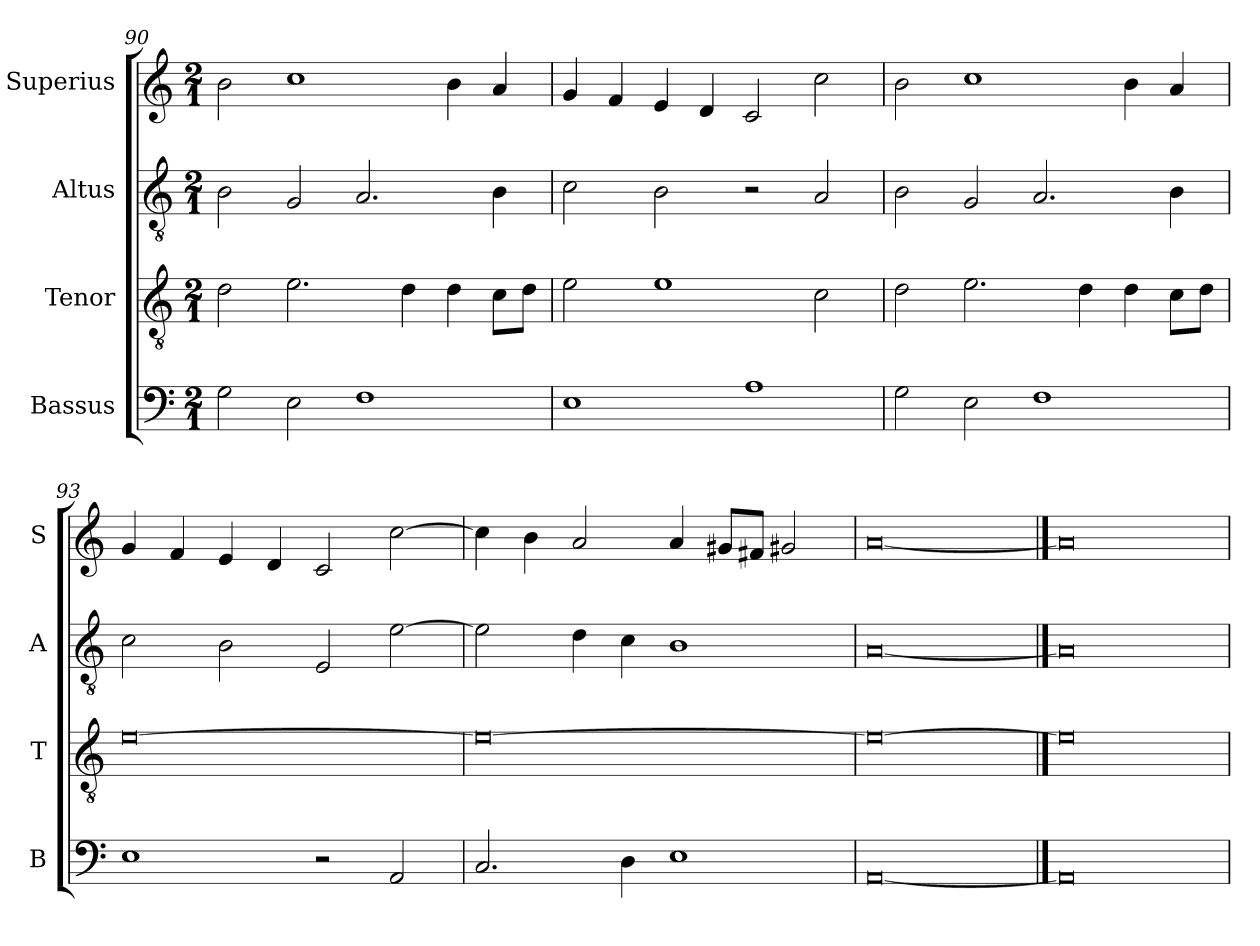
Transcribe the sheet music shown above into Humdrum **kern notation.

**kern	**kern	**kern	**kern
*part4	*part3	*part2	*part1
*staff4	*staff3	*staff2	*staff1
*I"Bassus	*I"Tenor	*I"Altus	*I"Superius
*I'B	*I'T	*I'A	*I'S
*clefF4	*clefGv2	*clefGv2	*clefG2
*k[]	*k[]	*k[]	*k[]
*C:	*C:	*C:	*C:
*M2/1	*M2/1	*M2/1	*M2/1
=90	=90	=90	=90
2G	2d	2B	2b
2E	2.e	2G	1cc
1F	.	2.A	.
.	4d	.	.
.	4d	.	4b
.	8cL	4B	4a
.	8dJ	.	.
=91	=91	=91	=91
1E	2e	2c	4g
.	.	.	4f
.	1e	2B	4e
.	.	.	4d
1A	.	2r	2c
.	2c	2A	2cc
=92	=92	=92	=92
2G	2d	2B	2b
2E	2.e	2G	1cc
1F	.	2.A	.
.	4d	.	.
.	4d	.	4b
.	8cL	4B	4a
.	8dJ	.	.
=93	=93	=93	=93
1E	[0e	2c	4g
.	.	.	4f
.	.	2B	4e
.	.	.	4d
2r	.	2E	2c
2AA	.	[2e	[2cc
=94	=94	=94	=94
2.C	0e_	2e]	4cc]
.	.	.	4b
.	.	4d	2a
4D	.	4c	.
1E	.	1B	4a
.	.	.	8g#XL
.	.	.	8f#XJ
.	.	.	2g#X
=95	=95	=95	=95
[0AA	0e_	[0A	[0a
==96	==96	==96	==96
0AA]	0e]	0A]	0a]
=	=	=	=
*-	*-	*-	*-
